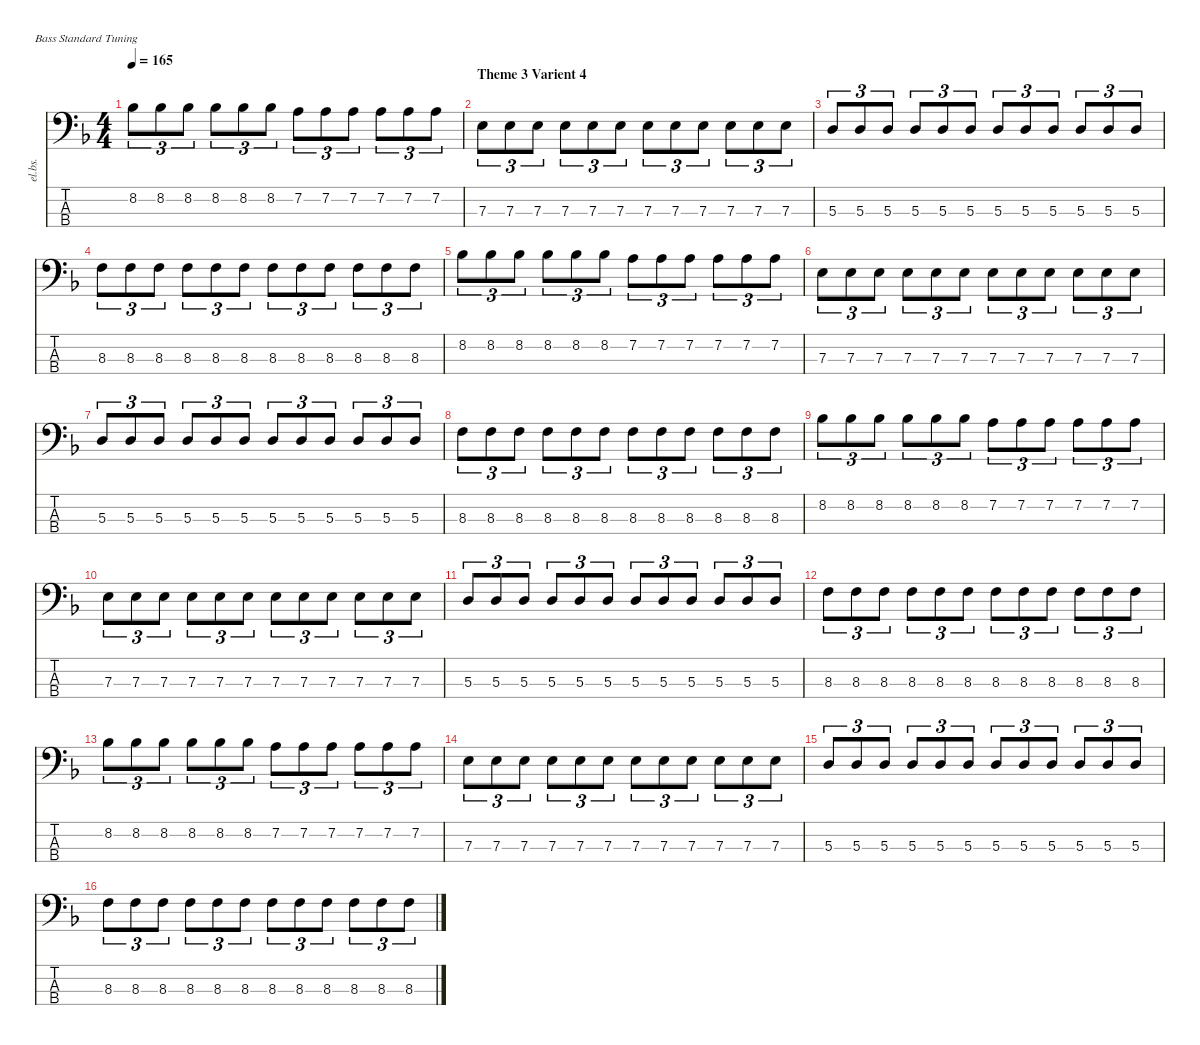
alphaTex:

\defaultSystemsLayout 4
\hideDynamics
\bracketExtendMode nobrackets
\otherSystemsTrackNameOrientation horizontal
\track ("Bass" "el.bs.") {instrument electricbassfinger}
\staff {score tabs}
\tuning (G2 D2 A1 E1)
\ts (4 4)
\tempo 165
\clef f4
\ks f
8.2{acc b}.8{tu (3 2) dy f beam Down} 8.2{acc b}.8{tu (3 2) beam Down} 8.2{acc b}.8{tu (3 2) beam Down} 8.2{acc b}.8{tu (3 2) beam Down} 8.2{acc b}.8{tu (3 2) beam Down} 8.2{acc b}.8{tu (3 2) beam Down} 7.2{acc forcenatural}.8{tu (3 2) beam Down} 7.2{acc forcenatural}.8{tu (3 2) beam Down} 7.2{acc forcenatural}.8{tu (3 2) beam Down} 7.2{acc forcenatural}.8{tu (3 2) beam Down} 7.2{acc forcenatural}.8{tu (3 2) beam Down} 7.2{acc forcenatural}.8{tu (3 2) beam Down} |
\section ("" "Theme 3 Varient 4")
7.3{acc forcenatural}.8{tu (3 2) beam Down} 7.3{acc forcenatural}.8{tu (3 2) beam Down} 7.3{acc forcenatural}.8{tu (3 2) beam Down} 7.3{acc forcenatural}.8{tu (3 2) beam Down} 7.3{acc forcenatural}.8{tu (3 2) beam Down} 7.3{acc forcenatural}.8{tu (3 2) beam Down} 7.3{acc forcenatural}.8{tu (3 2) beam Down} 7.3{acc forcenatural}.8{tu (3 2) beam Down} 7.3{acc forcenatural}.8{tu (3 2) beam Down} 7.3{acc forcenatural}.8{tu (3 2) beam Down} 7.3{acc forcenatural}.8{tu (3 2) beam Down} 7.3{acc forcenatural}.8{tu (3 2) beam Down} |
5.3{acc forcenatural}.8{tu (3 2) beam Up} 5.3{acc forcenatural}.8{tu (3 2) beam Up} 5.3{acc forcenatural}.8{tu (3 2) beam Up} 5.3{acc forcenatural}.8{tu (3 2) beam Up} 5.3{acc forcenatural}.8{tu (3 2) beam Up} 5.3{acc forcenatural}.8{tu (3 2) beam Up} 5.3{acc forcenatural}.8{tu (3 2) beam Up} 5.3{acc forcenatural}.8{tu (3 2) beam Up} 5.3{acc forcenatural}.8{tu (3 2) beam Up} 5.3{acc forcenatural}.8{tu (3 2) beam Up} 5.3{acc forcenatural}.8{tu (3 2) beam Up} 5.3{acc forcenatural}.8{tu (3 2) beam Up} |
8.3{acc forcenatural}.8{tu (3 2) beam Down} 8.3{acc forcenatural}.8{tu (3 2) beam Down} 8.3{acc forcenatural}.8{tu (3 2) beam Down} 8.3{acc forcenatural}.8{tu (3 2) beam Down} 8.3{acc forcenatural}.8{tu (3 2) beam Down} 8.3{acc forcenatural}.8{tu (3 2) beam Down} 8.3{acc forcenatural}.8{tu (3 2) beam Down} 8.3{acc forcenatural}.8{tu (3 2) beam Down} 8.3{acc forcenatural}.8{tu (3 2) beam Down} 8.3{acc forcenatural}.8{tu (3 2) beam Down} 8.3{acc forcenatural}.8{tu (3 2) beam Down} 8.3{acc forcenatural}.8{tu (3 2) beam Down} |
8.2{acc b}.8{tu (3 2) beam Down} 8.2{acc b}.8{tu (3 2) beam Down} 8.2{acc b}.8{tu (3 2) beam Down} 8.2{acc b}.8{tu (3 2) beam Down} 8.2{acc b}.8{tu (3 2) beam Down} 8.2{acc b}.8{tu (3 2) beam Down} 7.2{acc forcenatural}.8{tu (3 2) beam Down} 7.2{acc forcenatural}.8{tu (3 2) beam Down} 7.2{acc forcenatural}.8{tu (3 2) beam Down} 7.2{acc forcenatural}.8{tu (3 2) beam Down} 7.2{acc forcenatural}.8{tu (3 2) beam Down} 7.2{acc forcenatural}.8{tu (3 2) beam Down} |
7.3{acc forcenatural}.8{tu (3 2) beam Down} 7.3{acc forcenatural}.8{tu (3 2) beam Down} 7.3{acc forcenatural}.8{tu (3 2) beam Down} 7.3{acc forcenatural}.8{tu (3 2) beam Down} 7.3{acc forcenatural}.8{tu (3 2) beam Down} 7.3{acc forcenatural}.8{tu (3 2) beam Down} 7.3{acc forcenatural}.8{tu (3 2) beam Down} 7.3{acc forcenatural}.8{tu (3 2) beam Down} 7.3{acc forcenatural}.8{tu (3 2) beam Down} 7.3{acc forcenatural}.8{tu (3 2) beam Down} 7.3{acc forcenatural}.8{tu (3 2) beam Down} 7.3{acc forcenatural}.8{tu (3 2) beam Down} |
5.3{acc forcenatural}.8{tu (3 2) beam Up} 5.3{acc forcenatural}.8{tu (3 2) beam Up} 5.3{acc forcenatural}.8{tu (3 2) beam Up} 5.3{acc forcenatural}.8{tu (3 2) beam Up} 5.3{acc forcenatural}.8{tu (3 2) beam Up} 5.3{acc forcenatural}.8{tu (3 2) beam Up} 5.3{acc forcenatural}.8{tu (3 2) beam Up} 5.3{acc forcenatural}.8{tu (3 2) beam Up} 5.3{acc forcenatural}.8{tu (3 2) beam Up} 5.3{acc forcenatural}.8{tu (3 2) beam Up} 5.3{acc forcenatural}.8{tu (3 2) beam Up} 5.3{acc forcenatural}.8{tu (3 2) beam Up} |
8.3{acc forcenatural}.8{tu (3 2) beam Down} 8.3{acc forcenatural}.8{tu (3 2) beam Down} 8.3{acc forcenatural}.8{tu (3 2) beam Down} 8.3{acc forcenatural}.8{tu (3 2) beam Down} 8.3{acc forcenatural}.8{tu (3 2) beam Down} 8.3{acc forcenatural}.8{tu (3 2) beam Down} 8.3{acc forcenatural}.8{tu (3 2) beam Down} 8.3{acc forcenatural}.8{tu (3 2) beam Down} 8.3{acc forcenatural}.8{tu (3 2) beam Down} 8.3{acc forcenatural}.8{tu (3 2) beam Down} 8.3{acc forcenatural}.8{tu (3 2) beam Down} 8.3{acc forcenatural}.8{tu (3 2) beam Down} |
8.2{acc b}.8{tu (3 2) beam Down} 8.2{acc b}.8{tu (3 2) beam Down} 8.2{acc b}.8{tu (3 2) beam Down} 8.2{acc b}.8{tu (3 2) beam Down} 8.2{acc b}.8{tu (3 2) beam Down} 8.2{acc b}.8{tu (3 2) beam Down} 7.2{acc forcenatural}.8{tu (3 2) beam Down} 7.2{acc forcenatural}.8{tu (3 2) beam Down} 7.2{acc forcenatural}.8{tu (3 2) beam Down} 7.2{acc forcenatural}.8{tu (3 2) beam Down} 7.2{acc forcenatural}.8{tu (3 2) beam Down} 7.2{acc forcenatural}.8{tu (3 2) beam Down} |
7.3{acc forcenatural}.8{tu (3 2) beam Down} 7.3{acc forcenatural}.8{tu (3 2) beam Down} 7.3{acc forcenatural}.8{tu (3 2) beam Down} 7.3{acc forcenatural}.8{tu (3 2) beam Down} 7.3{acc forcenatural}.8{tu (3 2) beam Down} 7.3{acc forcenatural}.8{tu (3 2) beam Down} 7.3{acc forcenatural}.8{tu (3 2) beam Down} 7.3{acc forcenatural}.8{tu (3 2) beam Down} 7.3{acc forcenatural}.8{tu (3 2) beam Down} 7.3{acc forcenatural}.8{tu (3 2) beam Down} 7.3{acc forcenatural}.8{tu (3 2) beam Down} 7.3{acc forcenatural}.8{tu (3 2) beam Down} |
5.3{acc forcenatural}.8{tu (3 2) beam Up} 5.3{acc forcenatural}.8{tu (3 2) beam Up} 5.3{acc forcenatural}.8{tu (3 2) beam Up} 5.3{acc forcenatural}.8{tu (3 2) beam Up} 5.3{acc forcenatural}.8{tu (3 2) beam Up} 5.3{acc forcenatural}.8{tu (3 2) beam Up} 5.3{acc forcenatural}.8{tu (3 2) beam Up} 5.3{acc forcenatural}.8{tu (3 2) beam Up} 5.3{acc forcenatural}.8{tu (3 2) beam Up} 5.3{acc forcenatural}.8{tu (3 2) beam Up} 5.3{acc forcenatural}.8{tu (3 2) beam Up} 5.3{acc forcenatural}.8{tu (3 2) beam Up} |
8.3{acc forcenatural}.8{tu (3 2) beam Down} 8.3{acc forcenatural}.8{tu (3 2) beam Down} 8.3{acc forcenatural}.8{tu (3 2) beam Down} 8.3{acc forcenatural}.8{tu (3 2) beam Down} 8.3{acc forcenatural}.8{tu (3 2) beam Down} 8.3{acc forcenatural}.8{tu (3 2) beam Down} 8.3{acc forcenatural}.8{tu (3 2) beam Down} 8.3{acc forcenatural}.8{tu (3 2) beam Down} 8.3{acc forcenatural}.8{tu (3 2) beam Down} 8.3{acc forcenatural}.8{tu (3 2) beam Down} 8.3{acc forcenatural}.8{tu (3 2) beam Down} 8.3{acc forcenatural}.8{tu (3 2) beam Down} |
8.2{acc b}.8{tu (3 2) beam Down} 8.2{acc b}.8{tu (3 2) beam Down} 8.2{acc b}.8{tu (3 2) beam Down} 8.2{acc b}.8{tu (3 2) beam Down} 8.2{acc b}.8{tu (3 2) beam Down} 8.2{acc b}.8{tu (3 2) beam Down} 7.2{acc forcenatural}.8{tu (3 2) beam Down} 7.2{acc forcenatural}.8{tu (3 2) beam Down} 7.2{acc forcenatural}.8{tu (3 2) beam Down} 7.2{acc forcenatural}.8{tu (3 2) beam Down} 7.2{acc forcenatural}.8{tu (3 2) beam Down} 7.2{acc forcenatural}.8{tu (3 2) beam Down} |
7.3{acc forcenatural}.8{tu (3 2) beam Down} 7.3{acc forcenatural}.8{tu (3 2) beam Down} 7.3{acc forcenatural}.8{tu (3 2) beam Down} 7.3{acc forcenatural}.8{tu (3 2) beam Down} 7.3{acc forcenatural}.8{tu (3 2) beam Down} 7.3{acc forcenatural}.8{tu (3 2) beam Down} 7.3{acc forcenatural}.8{tu (3 2) beam Down} 7.3{acc forcenatural}.8{tu (3 2) beam Down} 7.3{acc forcenatural}.8{tu (3 2) beam Down} 7.3{acc forcenatural}.8{tu (3 2) beam Down} 7.3{acc forcenatural}.8{tu (3 2) beam Down} 7.3{acc forcenatural}.8{tu (3 2) beam Down} |
5.3{acc forcenatural}.8{tu (3 2) beam Up} 5.3{acc forcenatural}.8{tu (3 2) beam Up} 5.3{acc forcenatural}.8{tu (3 2) beam Up} 5.3{acc forcenatural}.8{tu (3 2) beam Up} 5.3{acc forcenatural}.8{tu (3 2) beam Up} 5.3{acc forcenatural}.8{tu (3 2) beam Up} 5.3{acc forcenatural}.8{tu (3 2) beam Up} 5.3{acc forcenatural}.8{tu (3 2) beam Up} 5.3{acc forcenatural}.8{tu (3 2) beam Up} 5.3{acc forcenatural}.8{tu (3 2) beam Up} 5.3{acc forcenatural}.8{tu (3 2) beam Up} 5.3{acc forcenatural}.8{tu (3 2) beam Up} |
8.3{acc forcenatural}.8{tu (3 2) beam Down} 8.3{acc forcenatural}.8{tu (3 2) beam Down} 8.3{acc forcenatural}.8{tu (3 2) beam Down} 8.3{acc forcenatural}.8{tu (3 2) beam Down} 8.3{acc forcenatural}.8{tu (3 2) beam Down} 8.3{acc forcenatural}.8{tu (3 2) beam Down} 8.3{acc forcenatural}.8{tu (3 2) beam Down} 8.3{acc forcenatural}.8{tu (3 2) beam Down} 8.3{acc forcenatural}.8{tu (3 2) beam Down} 8.3{acc forcenatural}.8{tu (3 2) beam Down} 8.3{acc forcenatural}.8{tu (3 2) beam Down} 8.3{acc forcenatural}.8{tu (3 2) beam Down}
